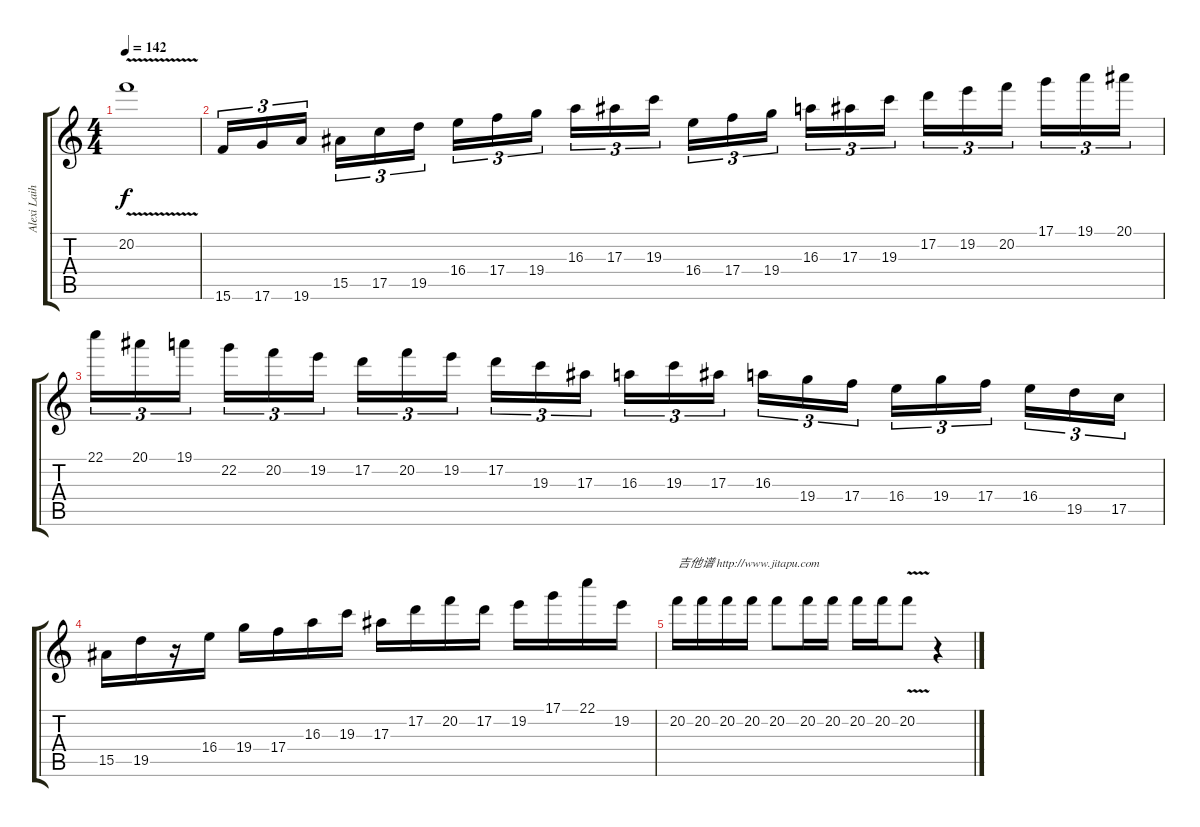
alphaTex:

\track ("Alexi Laiho" "Alexi Laih") {instrument overdrivenguitar}
\staff {score tabs}
\tuning (D4 A3 F3 C3 G2 D2) {hide}
\ts (4 4)
\tempo 142
\clef g2
\ks c
20.2{v}.1{dy f} |
15.6.16{tu (3 2)} 17.6.16{tu (3 2)} 19.6.16{tu (3 2) beam splitsecondary} 15.5.16{tu (3 2)} 17.5.16{tu (3 2)} 19.5.16{tu (3 2)} 16.4.16{tu (3 2)} 17.4.16{tu (3 2)} 19.4.16{tu (3 2) beam splitsecondary} 16.3.16{tu (3 2)} 17.3.16{tu (3 2)} 19.3.16{tu (3 2)} 16.4.16{tu (3 2)} 17.4.16{tu (3 2)} 19.4.16{tu (3 2) beam splitsecondary} 16.3.16{tu (3 2)} 17.3.16{tu (3 2)} 19.3.16{tu (3 2)} 17.2.16{tu (3 2)} 19.2.16{tu (3 2)} 20.2.16{tu (3 2) beam splitsecondary} 17.1.16{tu (3 2)} 19.1.16{tu (3 2)} 20.1.16{tu (3 2)} |
22.1.16{tu (3 2)} 20.1.16{tu (3 2)} 19.1.16{tu (3 2) beam splitsecondary} 22.2.16{tu (3 2)} 20.2.16{tu (3 2)} 19.2.16{tu (3 2)} 17.2.16{tu (3 2)} 20.2.16{tu (3 2)} 19.2.16{tu (3 2) beam splitsecondary} 17.2.16{tu (3 2)} 19.3.16{tu (3 2)} 17.3.16{tu (3 2)} 16.3.16{tu (3 2)} 19.3.16{tu (3 2)} 17.3.16{tu (3 2) beam splitsecondary} 16.3.16{tu (3 2)} 19.4.16{tu (3 2)} 17.4.16{tu (3 2)} 16.4.16{tu (3 2)} 19.4.16{tu (3 2)} 17.4.16{tu (3 2) beam splitsecondary} 16.4.16{tu (3 2)} 19.5.16{tu (3 2)} 17.5.16{tu (3 2)} |
15.5.16 19.5.16 r.16 16.4.16 19.4.16 17.4.16 16.3.16 19.3.16 17.3.16 17.2.16 20.2.16 17.2.16 19.2.16 17.1.16 22.1.16 19.2.16 |
20.2.16{txt "吉他谱 http://www.jitapu.com"} 20.2.16 20.2.16 20.2.16 20.2.8 20.2.16 20.2.16 20.2.16 20.2.16 20.2{v}.8 r.4
